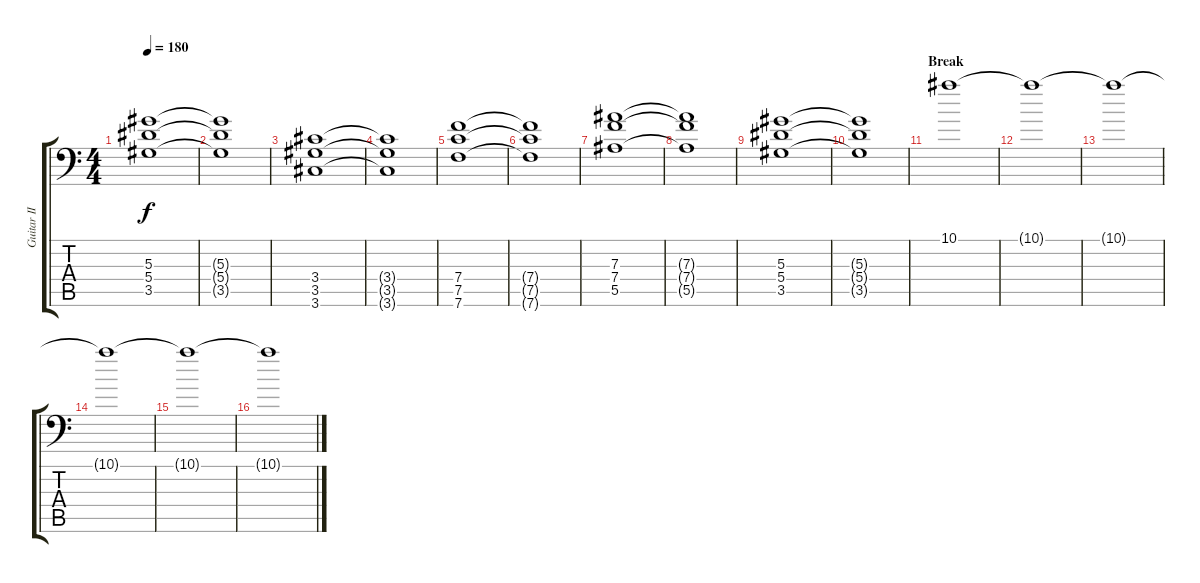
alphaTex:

\track ("Guitar II" "Guitar II") {instrument distortionguitar}
\staff {score tabs}
\tuning (C4 G3 Eb3 Bb2 F2 Bb1) {hide}
\ts (4 4)
\tempo 180
\clef f4
\ks c
(5.3 5.4 3.5).1{dy f} |
(5.3{t} 5.4{t} 3.5{t}).1 |
(3.4 3.5 3.6).1 |
(3.4{t} 3.5{t} 3.6{t}).1 |
(7.4 7.5 7.6).1 |
(7.4{t} 7.5{t} 7.6{t}).1 |
(7.3 7.4 5.5).1 |
(7.3{t} 7.4{t} 5.5{t}).1 |
(5.3 5.4 3.5).1 |
(5.3{t} 5.4{t} 3.5{t}).1 |
\section ("" "Break")
10.1.1 |
10.1{t}.1 |
10.1{t}.1 |
10.1{t}.1 |
10.1{t}.1 |
10.1{t}.1
